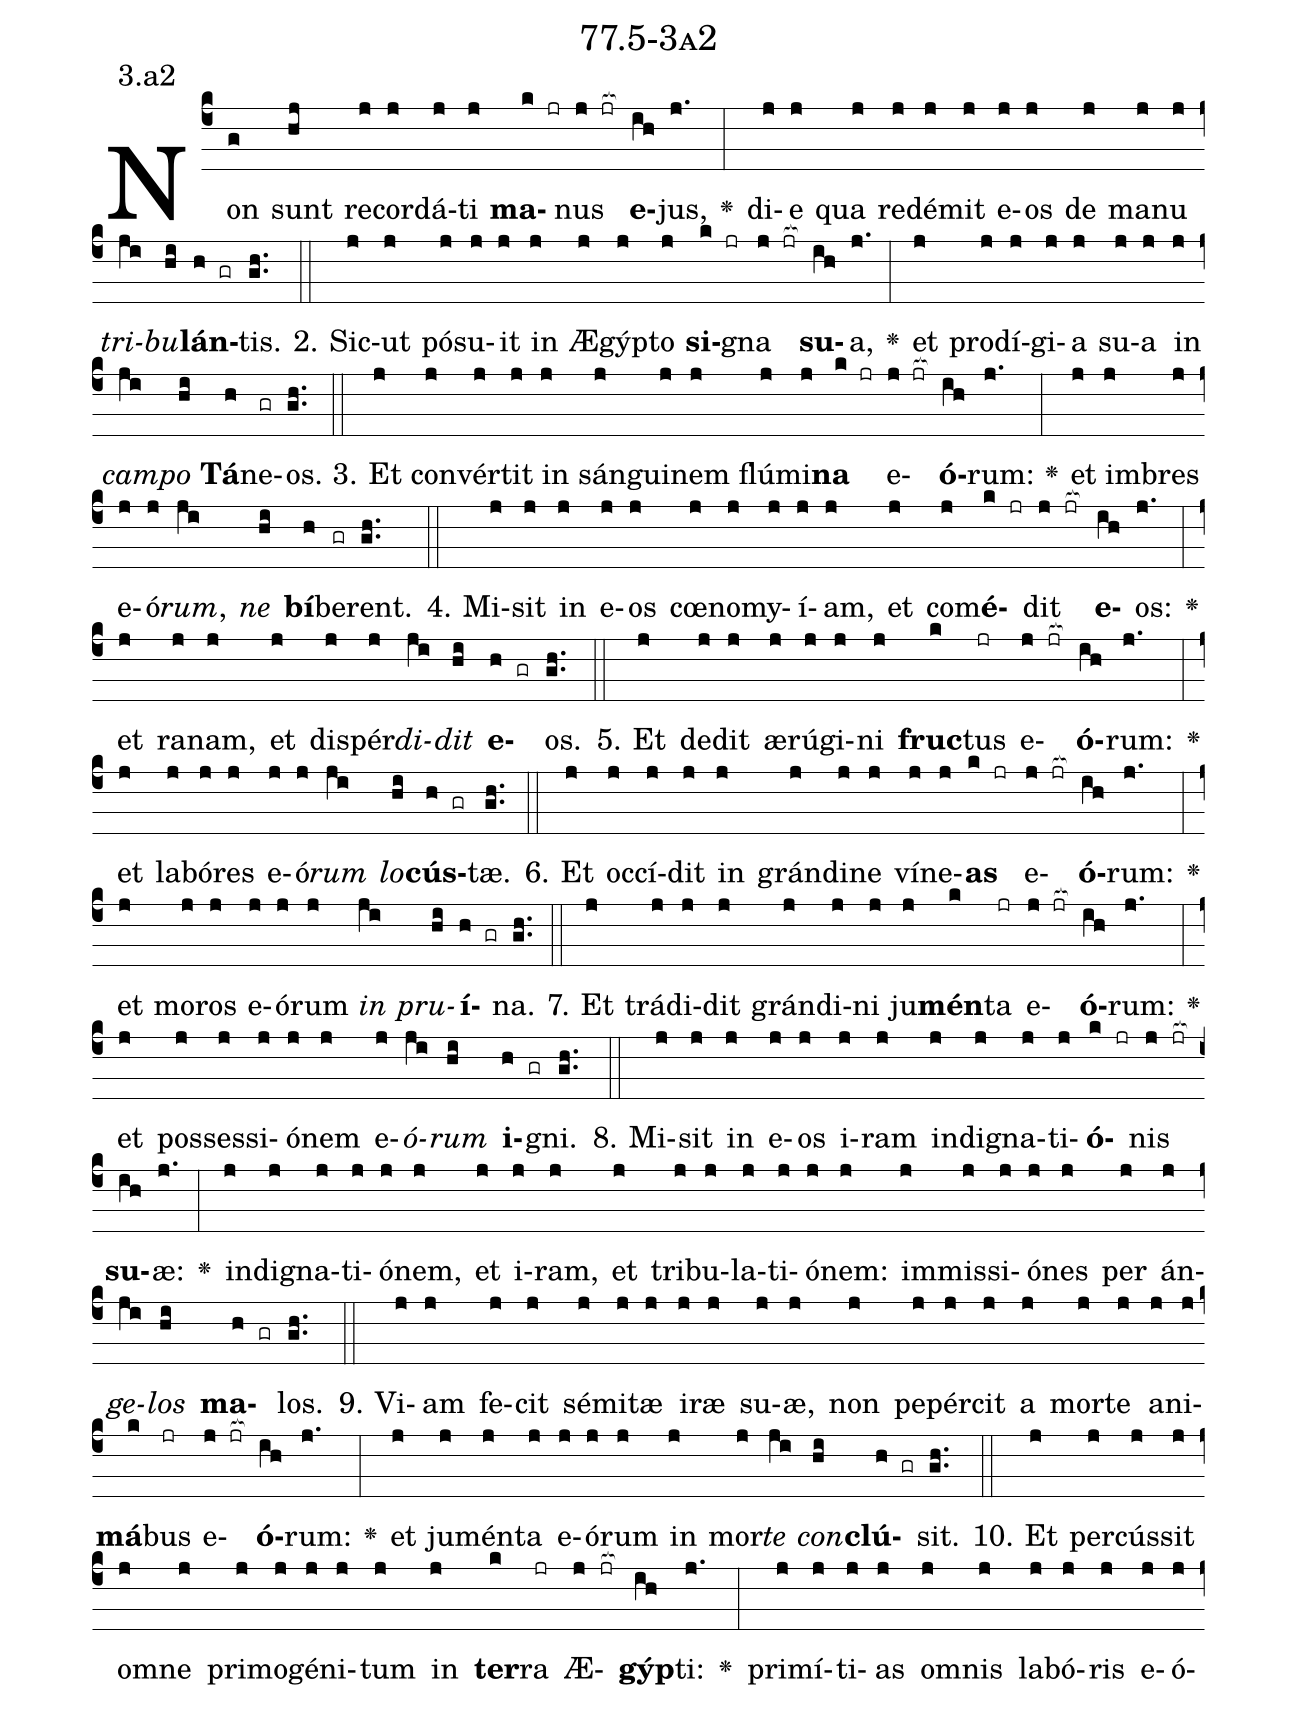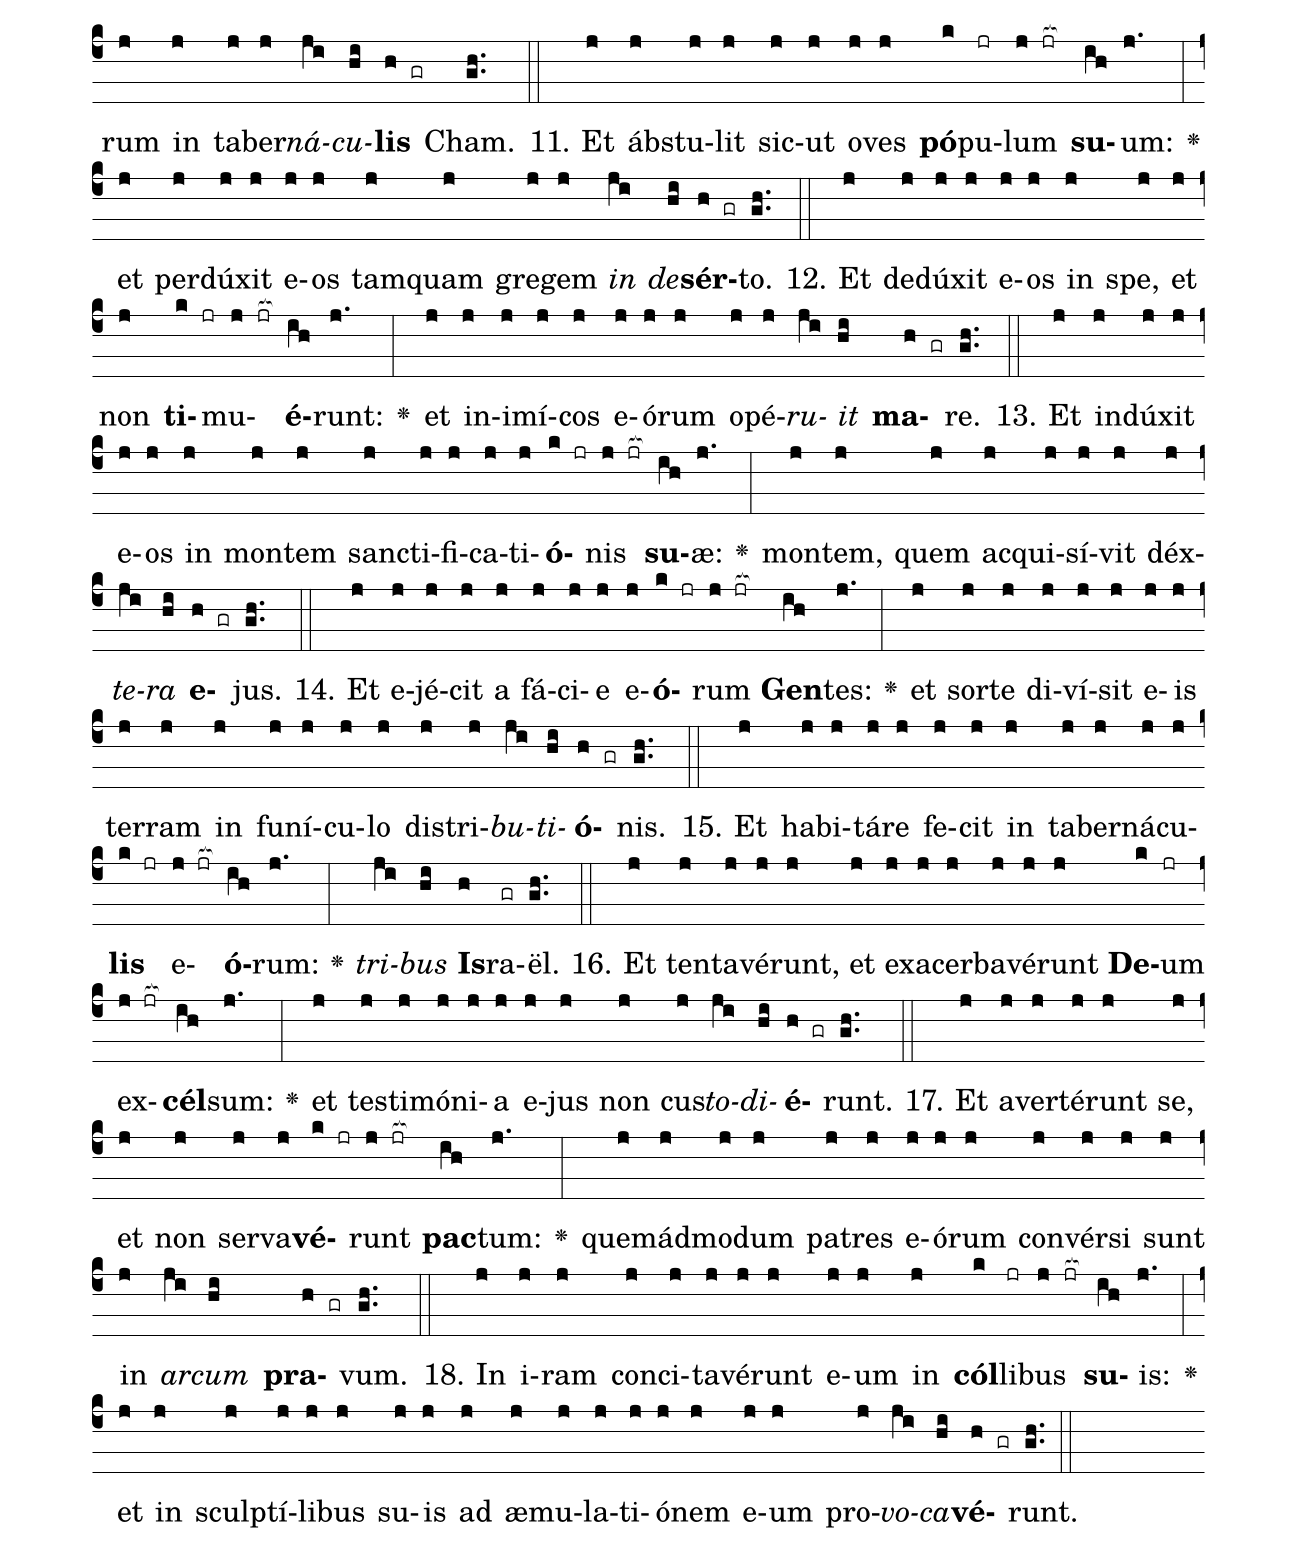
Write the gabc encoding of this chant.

name: 77.5-3a2;
annotation: 3.a2;
%%
(c4)Non(g) sunt(hj) re(j)cor(j)dá(j)ti(j) <b>ma</b>(k jr)nus(j jr[ocb:1{]) <b>e</b>(ih[ocb:0}])jus,(j.) <v>\greheightstar</v>(:) di(j)e(j) qua(j) red(j)é(j)mit(j) e(j)os(j) de(j) ma(j)nu(j) <i>tri</i>(ji)<i>bu</i>(hi)<b>lán</b>(h gr)tis.(gh..) (::)
2. Sic(j)ut(j) pó(j)su(j)it(j) in(j) Æ(j)gýp(j)to(j) <b>si</b>(k jr)gna(j jr[ocb:1{]) <b>su</b>(ih[ocb:0}])a,(j.) <v>\greheightstar</v>(:) et(j) prod(j)í(j)gi(j)a(j) su(j)a(j) in(j) <i>cam</i>(ji)<i>po</i>(hi) <b>Tá</b>(h)ne(gr)os.(gh..) (::)
3. Et(j) con(j)vér(j)tit(j) in(j) sán(j)gui(j)nem(j) flú(j)mi(j)<b>na</b>(k jr) e(j jr[ocb:1{])<b>ó</b>(ih[ocb:0}])rum:(j.) <v>\greheightstar</v>(:) et(j) im(j)bres(j) e(j)ó(j)<i>rum</i>,(ji) <i>ne</i>(hi) <b>bí</b>(h)be(gr)rent.(gh..) (::)
4. Mi(j)sit(j) in(j) e(j)os(j) cœ(j)no(j)my(j)í(j)am,(j) et(j) com(j)<b>é</b>(k jr)dit(j jr[ocb:1{]) <b>e</b>(ih[ocb:0}])os:(j.) <v>\greheightstar</v>(:) et(j) ra(j)nam,(j) et(j) dis(j)pér(j)<i>di</i>(ji)<i>dit</i>(hi) <b>e</b>(h gr)os.(gh..) (::)
5. Et(j) de(j)dit(j) æ(j)rú(j)gi(j)ni(j) <b>fruc</b>(k)tus(jr) e(j jr[ocb:1{])<b>ó</b>(ih[ocb:0}])rum:(j.) <v>\greheightstar</v>(:) et(j) la(j)bó(j)res(j) e(j)ó(j)<i>rum</i>(ji) <i>lo</i>(hi)<b>cús</b>(h gr)tæ.(gh..) (::)
6. Et(j) oc(j)cí(j)dit(j) in(j) grán(j)di(j)ne(j) ví(j)ne(j)<b>as</b>(k jr) e(j jr[ocb:1{])<b>ó</b>(ih[ocb:0}])rum:(j.) <v>\greheightstar</v>(:) et(j) mo(j)ros(j) e(j)ó(j)rum(j) <i>in</i>(ji) <i>pru</i>(hi)<b>í</b>(h gr)na.(gh..) (::)
7. Et(j) trá(j)di(j)dit(j) grán(j)di(j)ni(j) ju(j)<b>mén</b>(k)ta(jr) e(j jr[ocb:1{])<b>ó</b>(ih[ocb:0}])rum:(j.) <v>\greheightstar</v>(:) et(j) pos(j)ses(j)si(j)ó(j)nem(j) e(j)<i>ó</i>(ji)<i>rum</i>(hi) <b>i</b>(h gr)gni.(gh..) (::)
8. Mi(j)sit(j) in(j) e(j)os(j) i(j)ram(j) in(j)di(j)gna(j)ti(j)<b>ó</b>(k jr)nis(j jr[ocb:1{]) <b>su</b>(ih[ocb:0}])æ:(j.) <v>\greheightstar</v>(:) in(j)di(j)gna(j)ti(j)ó(j)nem,(j) et(j) i(j)ram,(j) et(j) tri(j)bu(j)la(j)ti(j)ó(j)nem:(j) im(j)mis(j)si(j)ó(j)nes(j) per(j) án(j)<i>ge</i>(ji)<i>los</i>(hi) <b>ma</b>(h gr)los.(gh..) (::)
9. Vi(j)am(j) fe(j)cit(j) sé(j)mi(j)tæ(j) i(j)ræ(j) su(j)æ,(j) non(j) pe(j)pér(j)cit(j) a(j) mor(j)te(j) a(j)ni(j)<b>má</b>(k)bus(jr) e(j jr[ocb:1{])<b>ó</b>(ih[ocb:0}])rum:(j.) <v>\greheightstar</v>(:) et(j) ju(j)mén(j)ta(j) e(j)ó(j)rum(j) in(j) mor(j)<i>te</i>(ji) <i>con</i>(hi)<b>clú</b>(h gr)sit.(gh..) (::)
10. Et(j) per(j)cús(j)sit(j) om(j)ne(j) pri(j)mo(j)gé(j)ni(j)tum(j) in(j) <b>ter</b>(k)ra(jr) Æ(j jr[ocb:1{])<b>gýp</b>(ih[ocb:0}])ti:(j.) <v>\greheightstar</v>(:) pri(j)mí(j)ti(j)as(j) om(j)nis(j) la(j)bó(j)ris(j) e(j)ó(j)rum(j) in(j) ta(j)ber(j)<i>ná</i>(ji)<i>cu</i>(hi)<b>lis</b>(h gr) Cham.(gh..) (::)
11. Et(j) ábs(j)tu(j)lit(j) sic(j)ut(j) o(j)ves(j) <b>pó</b>(k)pu(jr)lum(j jr[ocb:1{]) <b>su</b>(ih[ocb:0}])um:(j.) <v>\greheightstar</v>(:) et(j) per(j)dú(j)xit(j) e(j)os(j) tam(j)quam(j) gre(j)gem(j) <i>in</i>(ji) <i>de</i>(hi)<b>sér</b>(h gr)to.(gh..) (::)
12. Et(j) de(j)dú(j)xit(j) e(j)os(j) in(j) spe,(j) et(j) non(j) <b>ti</b>(k jr)mu(j jr[ocb:1{])<b>é</b>(ih[ocb:0}])runt:(j.) <v>\greheightstar</v>(:) et(j) in(j)i(j)mí(j)cos(j) e(j)ó(j)rum(j) o(j)pé(j)<i>ru</i>(ji)<i>it</i>(hi) <b>ma</b>(h gr)re.(gh..) (::)
13. Et(j) in(j)dú(j)xit(j) e(j)os(j) in(j) mon(j)tem(j) sanc(j)ti(j)fi(j)ca(j)ti(j)<b>ó</b>(k jr)nis(j jr[ocb:1{]) <b>su</b>(ih[ocb:0}])æ:(j.) <v>\greheightstar</v>(:) mon(j)tem,(j) quem(j) ac(j)qui(j)sí(j)vit(j) déx(j)<i>te</i>(ji)<i>ra</i>(hi) <b>e</b>(h gr)jus.(gh..) (::)
14. Et(j) e(j)jé(j)cit(j) a(j) fá(j)ci(j)e(j) e(j)<b>ó</b>(k jr)rum(j jr[ocb:1{]) <b>Gen</b>(ih[ocb:0}])tes:(j.) <v>\greheightstar</v>(:) et(j) sor(j)te(j) di(j)ví(j)sit(j) e(j)is(j) ter(j)ram(j) in(j) fu(j)ní(j)cu(j)lo(j) dis(j)tri(j)<i>bu</i>(ji)<i>ti</i>(hi)<b>ó</b>(h gr)nis.(gh..) (::)
15. Et(j) ha(j)bi(j)tá(j)re(j) fe(j)cit(j) in(j) ta(j)ber(j)ná(j)cu(j)<b>lis</b>(k jr) e(j jr[ocb:1{])<b>ó</b>(ih[ocb:0}])rum:(j.) <v>\greheightstar</v>(:) <i>tri</i>(ji)<i>bus</i>(hi) <b>Is</b>(h)ra(gr)ël.(gh..) (::)
16. Et(j) ten(j)ta(j)vé(j)runt,(j) et(j) ex(j)a(j)cer(j)ba(j)vé(j)runt(j) <b>De</b>(k)um(jr) ex(j jr[ocb:1{])<b>cél</b>(ih[ocb:0}])sum:(j.) <v>\greheightstar</v>(:) et(j) tes(j)ti(j)mó(j)ni(j)a(j) e(j)jus(j) non(j) cus(j)<i>to</i>(ji)<i>di</i>(hi)<b>é</b>(h gr)runt.(gh..) (::)
17. Et(j) a(j)ver(j)té(j)runt(j) se,(j) et(j) non(j) ser(j)va(j)<b>vé</b>(k jr)runt(j jr[ocb:1{]) <b>pac</b>(ih[ocb:0}])tum:(j.) <v>\greheightstar</v>(:) quem(j)ád(j)mo(j)dum(j) pa(j)tres(j) e(j)ó(j)rum(j) con(j)vér(j)si(j) sunt(j) in(j) <i>ar</i>(ji)<i>cum</i>(hi) <b>pra</b>(h gr)vum.(gh..) (::)
18. In(j) i(j)ram(j) con(j)ci(j)ta(j)vé(j)runt(j) e(j)um(j) in(j) <b>cól</b>(k)li(jr)bus(j jr[ocb:1{]) <b>su</b>(ih[ocb:0}])is:(j.) <v>\greheightstar</v>(:) et(j) in(j) sculp(j)tí(j)li(j)bus(j) su(j)is(j) ad(j) æ(j)mu(j)la(j)ti(j)ó(j)nem(j) e(j)um(j) pro(j)<i>vo</i>(ji)<i>ca</i>(hi)<b>vé</b>(h gr)runt.(gh..) (::)
